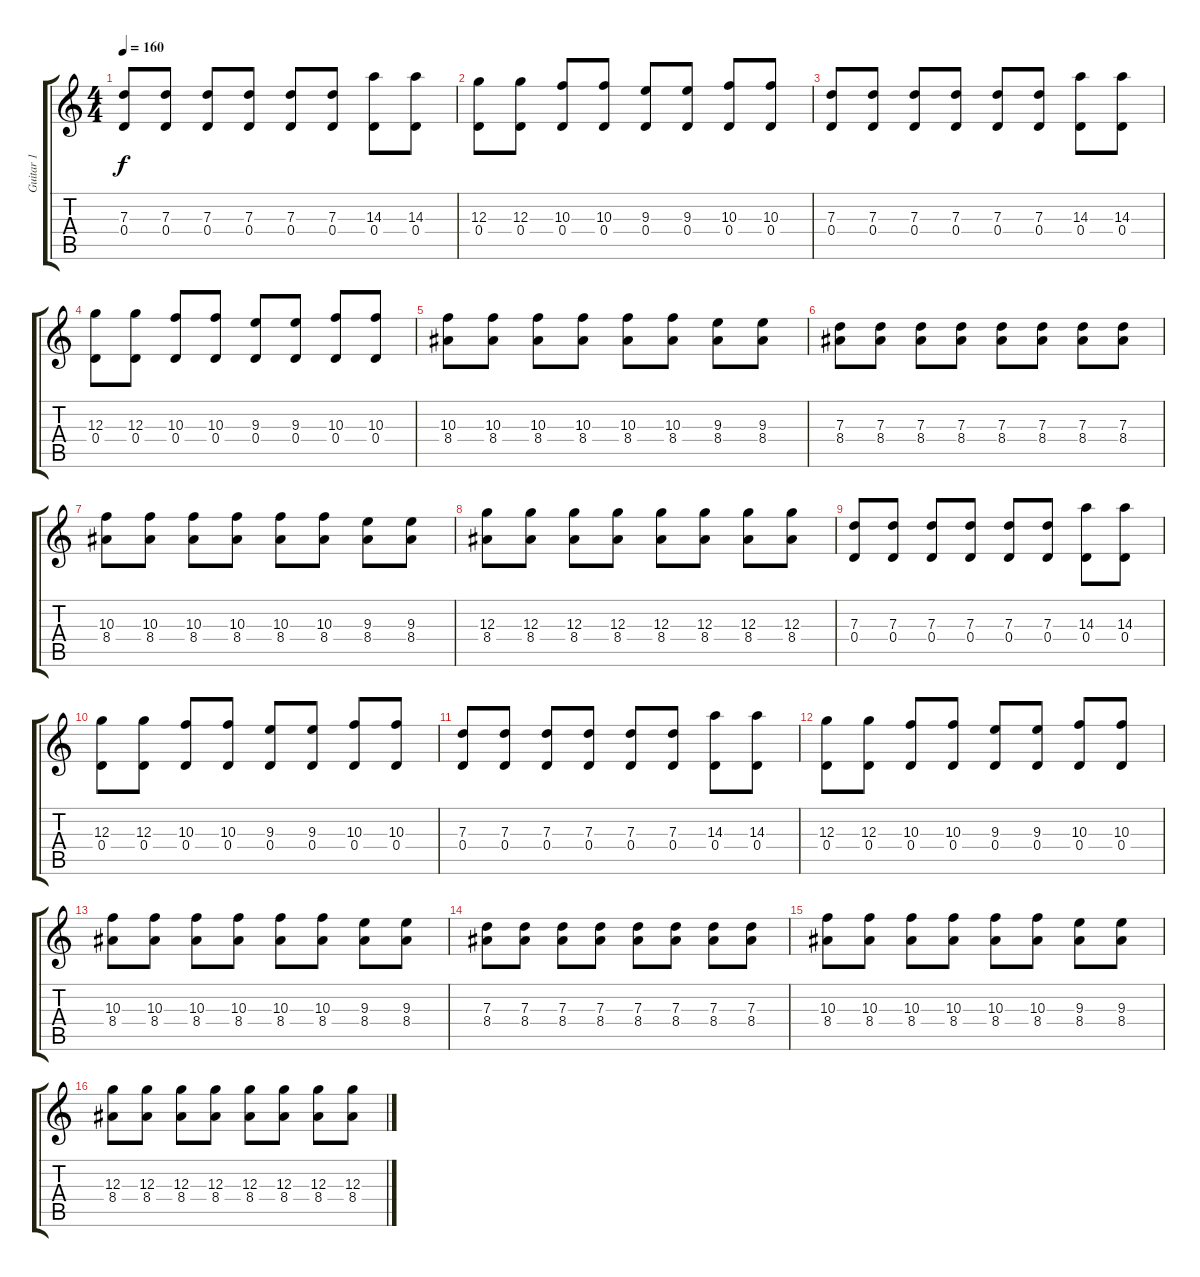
\track ("Guitar 1" "Guitar 1") {instrument distortionguitar}
\staff {score tabs}
\tuning (E4 B3 G3 D3 A2 E2) {hide}
\ts (4 4)
\tempo 160
\clef g2
\ks c
(7.3 0.4).8{dy f} (7.3 0.4).8 (7.3 0.4).8 (7.3 0.4).8 (7.3 0.4).8 (7.3 0.4).8 (14.3 0.4).8 (14.3 0.4).8 |
(12.3 0.4).8 (12.3 0.4).8 (10.3 0.4).8 (10.3 0.4).8 (9.3 0.4).8 (9.3 0.4).8 (10.3 0.4).8 (10.3 0.4).8 |
(7.3 0.4).8 (7.3 0.4).8 (7.3 0.4).8 (7.3 0.4).8 (7.3 0.4).8 (7.3 0.4).8 (14.3 0.4).8 (14.3 0.4).8 |
(12.3 0.4).8 (12.3 0.4).8 (10.3 0.4).8 (10.3 0.4).8 (9.3 0.4).8 (9.3 0.4).8 (10.3 0.4).8 (10.3 0.4).8 |
(10.3 8.4).8 (10.3 8.4).8 (10.3 8.4).8 (10.3 8.4).8 (10.3 8.4).8 (10.3 8.4).8 (9.3 8.4).8 (9.3 8.4).8 |
(7.3 8.4).8 (7.3 8.4).8 (7.3 8.4).8 (7.3 8.4).8 (7.3 8.4).8 (7.3 8.4).8 (7.3 8.4).8 (7.3 8.4).8 |
(10.3 8.4).8 (10.3 8.4).8 (10.3 8.4).8 (10.3 8.4).8 (10.3 8.4).8 (10.3 8.4).8 (9.3 8.4).8 (9.3 8.4).8 |
(12.3 8.4).8 (12.3 8.4).8 (12.3 8.4).8 (12.3 8.4).8 (12.3 8.4).8 (12.3 8.4).8 (12.3 8.4).8 (12.3 8.4).8 |
(7.3 0.4).8 (7.3 0.4).8 (7.3 0.4).8 (7.3 0.4).8 (7.3 0.4).8 (7.3 0.4).8 (14.3 0.4).8 (14.3 0.4).8 |
(12.3 0.4).8 (12.3 0.4).8 (10.3 0.4).8 (10.3 0.4).8 (9.3 0.4).8 (9.3 0.4).8 (10.3 0.4).8 (10.3 0.4).8 |
(7.3 0.4).8 (7.3 0.4).8 (7.3 0.4).8 (7.3 0.4).8 (7.3 0.4).8 (7.3 0.4).8 (14.3 0.4).8 (14.3 0.4).8 |
(12.3 0.4).8 (12.3 0.4).8 (10.3 0.4).8 (10.3 0.4).8 (9.3 0.4).8 (9.3 0.4).8 (10.3 0.4).8 (10.3 0.4).8 |
(10.3 8.4).8 (10.3 8.4).8 (10.3 8.4).8 (10.3 8.4).8 (10.3 8.4).8 (10.3 8.4).8 (9.3 8.4).8 (9.3 8.4).8 |
(7.3 8.4).8 (7.3 8.4).8 (7.3 8.4).8 (7.3 8.4).8 (7.3 8.4).8 (7.3 8.4).8 (7.3 8.4).8 (7.3 8.4).8 |
(10.3 8.4).8 (10.3 8.4).8 (10.3 8.4).8 (10.3 8.4).8 (10.3 8.4).8 (10.3 8.4).8 (9.3 8.4).8 (9.3 8.4).8 |
(12.3 8.4).8 (12.3 8.4).8 (12.3 8.4).8 (12.3 8.4).8 (12.3 8.4).8 (12.3 8.4).8 (12.3 8.4).8 (12.3 8.4).8
